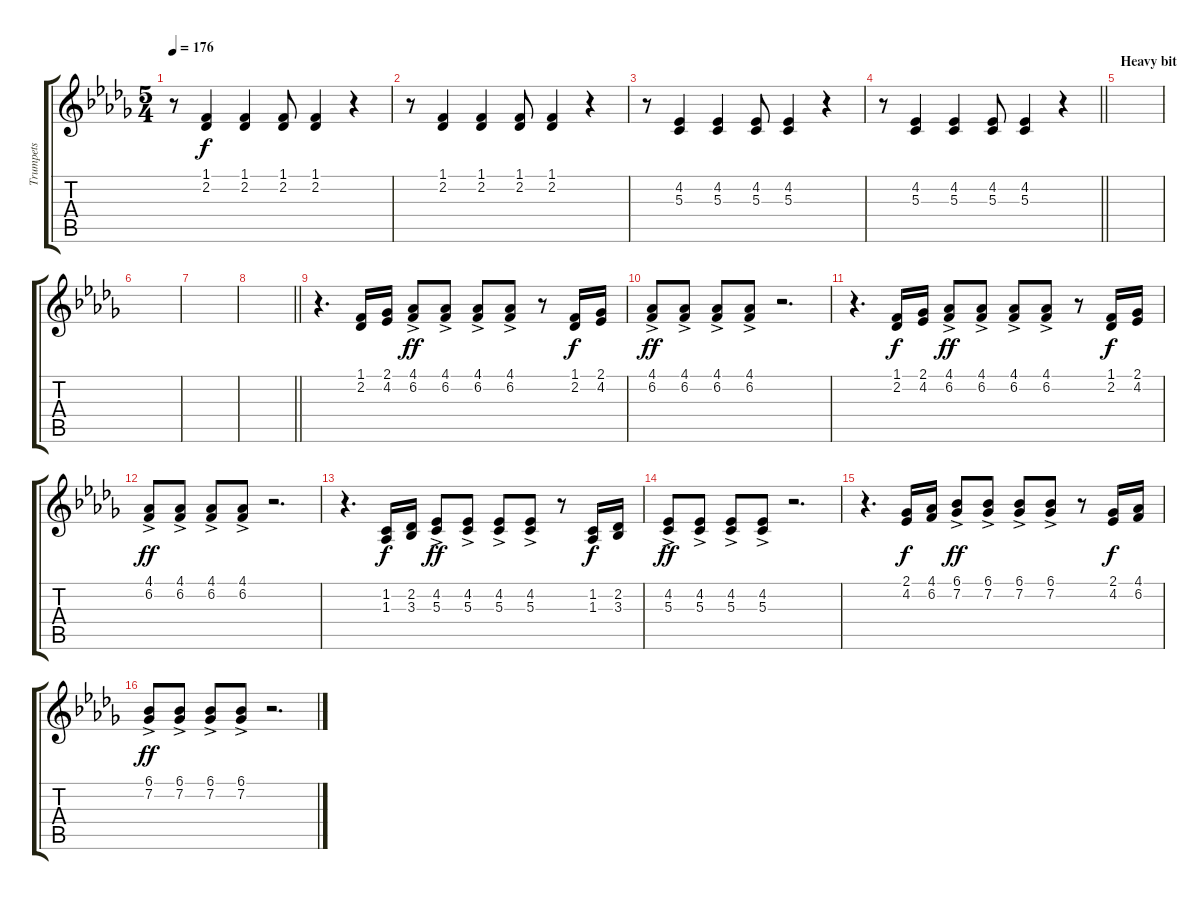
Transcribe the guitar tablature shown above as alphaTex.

\track ("Trumpets" "Trumpets") {instrument trumpet}
\staff {score tabs}
\tuning (E4 B3 G3 D3 A2 E2) {hide}
\ts (5 4)
\tempo 176
\clef g2
\ks db
r.8{dy f} (1.1 2.2).4 (1.1 2.2).4 (1.1 2.2).8 (1.1 2.2).4 r.4 |
r.8 (1.1 2.2).4 (1.1 2.2).4 (1.1 2.2).8 (1.1 2.2).4 r.4 |
r.8 (4.2 5.3).4 (4.2 5.3).4 (4.2 5.3).8 (4.2 5.3).4 r.4 |
\barLineRight lightlight
r.8 (4.2 5.3).4 (4.2 5.3).4 (4.2 5.3).8 (4.2 5.3).4 r.4 |
\section ("" "Heavy bit")
|
|
|
\barLineRight lightlight
|
r.4{d} (1.1 2.2).16 (2.1 4.2).16 (4.1{ac} 6.2).8{dy ff} (4.1{ac} 6.2).8 (4.1{ac} 6.2).8 (4.1{ac} 6.2).8 r.8 (1.1 2.2).16{dy f} (2.1 4.2).16 |
(4.1{ac} 6.2).8{dy ff} (4.1{ac} 6.2).8 (4.1{ac} 6.2).8 (4.1{ac} 6.2).8 r.2{d} |
r.4{d} (1.1 2.2).16{dy f} (2.1 4.2).16 (4.1{ac} 6.2).8{dy ff} (4.1{ac} 6.2).8 (4.1{ac} 6.2).8 (4.1{ac} 6.2).8 r.8 (1.1 2.2).16{dy f} (2.1 4.2).16 |
(4.1{ac} 6.2).8{dy ff} (4.1{ac} 6.2).8 (4.1{ac} 6.2).8 (4.1{ac} 6.2).8 r.2{d} |
r.4{d} (1.2 1.3).16{dy f} (2.2 3.3).16 (4.2{ac} 5.3).8{dy ff} (4.2{ac} 5.3).8 (4.2{ac} 5.3).8 (4.2{ac} 5.3).8 r.8 (1.2 1.3).16{dy f} (2.2 3.3).16 |
(4.2{ac} 5.3).8{dy ff} (4.2{ac} 5.3).8 (4.2{ac} 5.3).8 (4.2{ac} 5.3).8 r.2{d} |
r.4{d} (2.1 4.2).16{dy f} (4.1 6.2).16 (6.1{ac} 7.2).8{dy ff} (6.1{ac} 7.2).8 (6.1{ac} 7.2).8 (6.1{ac} 7.2).8 r.8 (2.1 4.2).16{dy f} (4.1 6.2).16 |
(6.1{ac} 7.2).8{dy ff} (6.1{ac} 7.2).8 (6.1{ac} 7.2).8 (6.1{ac} 7.2).8 r.2{d}
